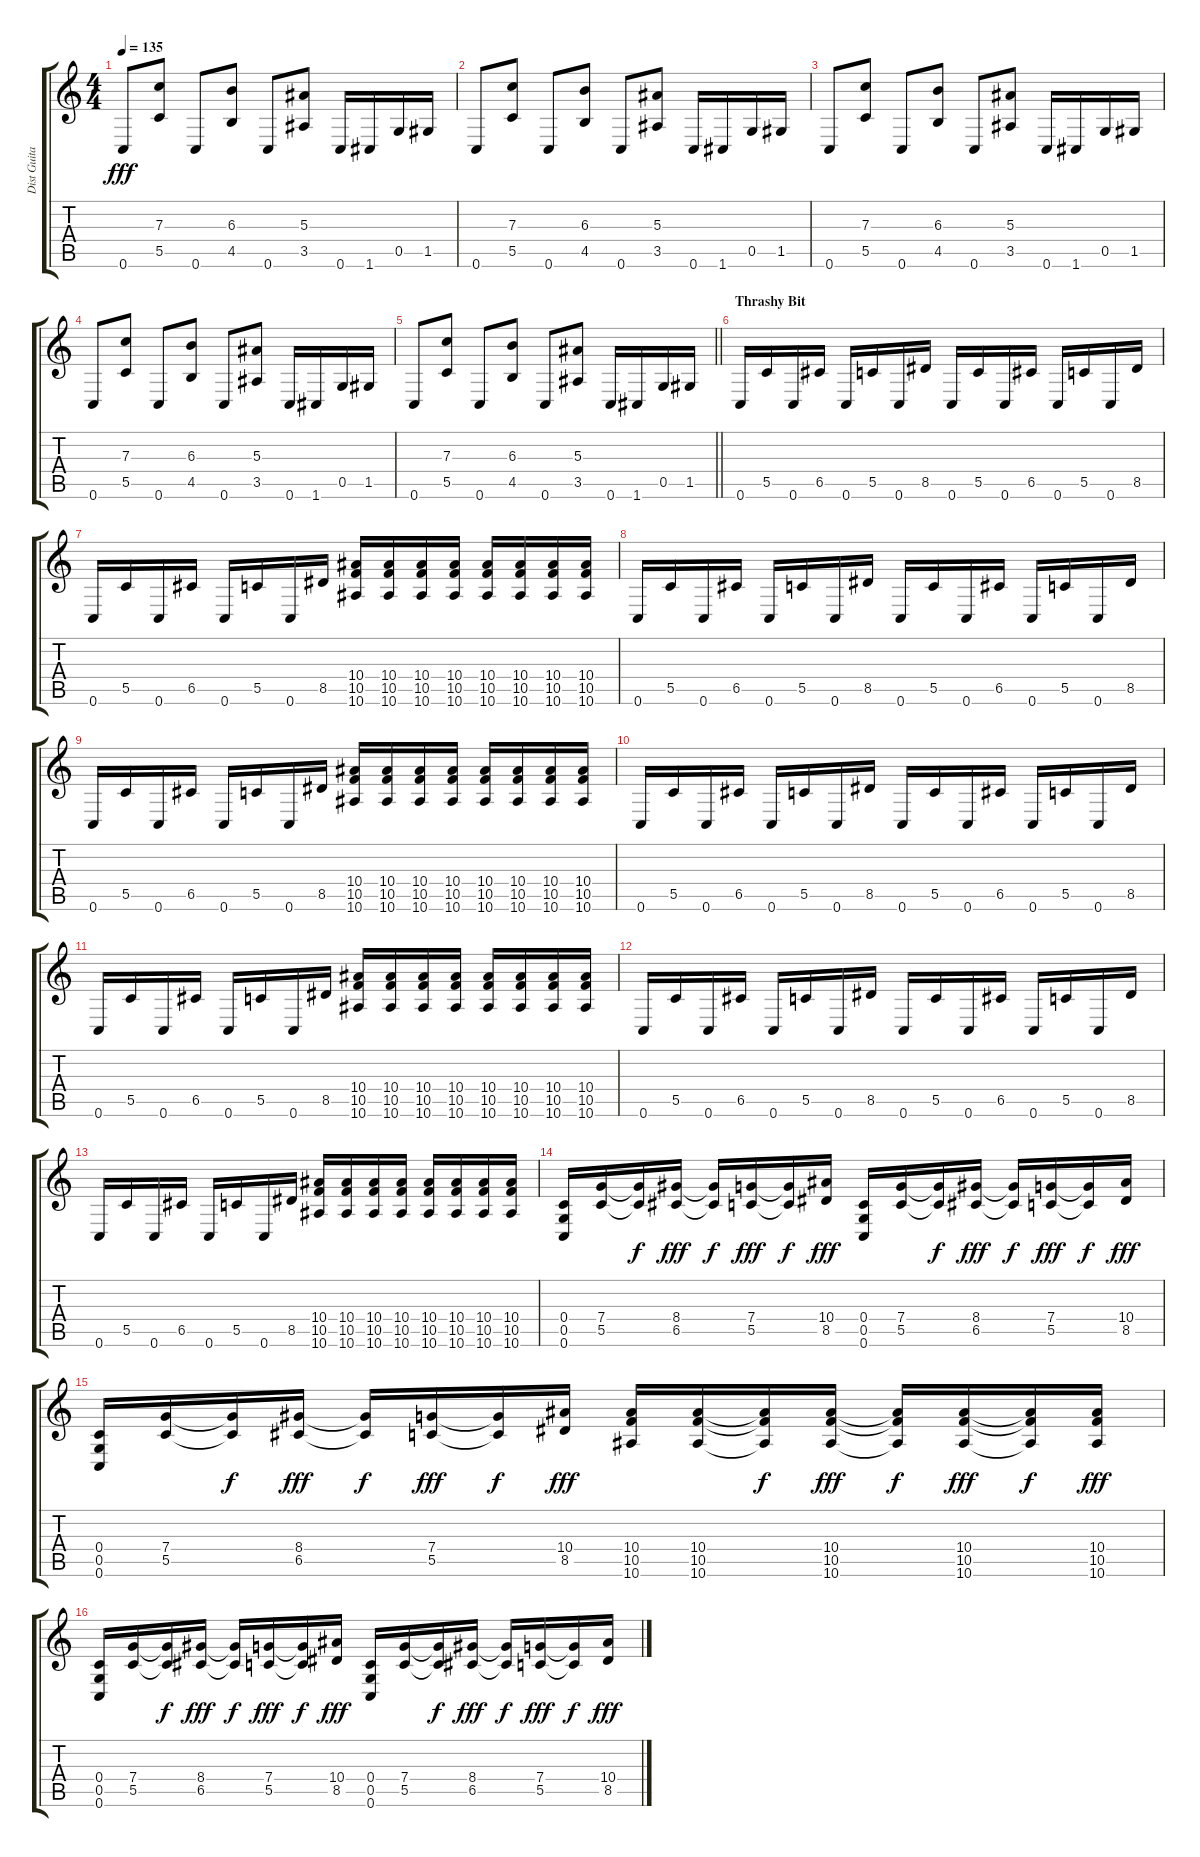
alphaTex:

\track ("Dist Guitar 2" "Dist Guita") {instrument distortionguitar}
\staff {score tabs}
\tuning (D4 A3 F3 C3 G2 C2) {hide}
\ts (4 4)
\tempo 135
\clef g2
\ks c
0.6.8{dy fff} (7.3 5.5).8 0.6.8 (6.3 4.5).8 0.6.8 (5.3 3.5).8 0.6.16 1.6.16 0.5.16 1.5.16 |
0.6.8 (7.3 5.5).8 0.6.8 (6.3 4.5).8 0.6.8 (5.3 3.5).8 0.6.16 1.6.16 0.5.16 1.5.16 |
0.6.8 (7.3 5.5).8 0.6.8 (6.3 4.5).8 0.6.8 (5.3 3.5).8 0.6.16 1.6.16 0.5.16 1.5.16 |
0.6.8 (7.3 5.5).8 0.6.8 (6.3 4.5).8 0.6.8 (5.3 3.5).8 0.6.16 1.6.16 0.5.16 1.5.16 |
\barLineRight lightlight
0.6.8 (7.3 5.5).8 0.6.8 (6.3 4.5).8 0.6.8 (5.3 3.5).8 0.6.16 1.6.16 0.5.16 1.5.16 |
\section ("" "Thrashy Bit")
0.6.16 5.5.16 0.6.16 6.5.16 0.6.16 5.5.16 0.6.16 8.5.16 0.6.16 5.5.16 0.6.16 6.5.16 0.6.16 5.5.16 0.6.16 8.5.16 |
0.6.16 5.5.16 0.6.16 6.5.16 0.6.16 5.5.16 0.6.16 8.5.16 (10.4 10.5 10.6).16 (10.4 10.5 10.6).16 (10.4 10.5 10.6).16 (10.4 10.5 10.6).16 (10.4 10.5 10.6).16 (10.4 10.5 10.6).16 (10.4 10.5 10.6).16 (10.4 10.5 10.6).16 |
0.6.16 5.5.16 0.6.16 6.5.16 0.6.16 5.5.16 0.6.16 8.5.16 0.6.16 5.5.16 0.6.16 6.5.16 0.6.16 5.5.16 0.6.16 8.5.16 |
0.6.16 5.5.16 0.6.16 6.5.16 0.6.16 5.5.16 0.6.16 8.5.16 (10.4 10.5 10.6).16 (10.4 10.5 10.6).16 (10.4 10.5 10.6).16 (10.4 10.5 10.6).16 (10.4 10.5 10.6).16 (10.4 10.5 10.6).16 (10.4 10.5 10.6).16 (10.4 10.5 10.6).16 |
0.6.16 5.5.16 0.6.16 6.5.16 0.6.16 5.5.16 0.6.16 8.5.16 0.6.16 5.5.16 0.6.16 6.5.16 0.6.16 5.5.16 0.6.16 8.5.16 |
0.6.16 5.5.16 0.6.16 6.5.16 0.6.16 5.5.16 0.6.16 8.5.16 (10.4 10.5 10.6).16 (10.4 10.5 10.6).16 (10.4 10.5 10.6).16 (10.4 10.5 10.6).16 (10.4 10.5 10.6).16 (10.4 10.5 10.6).16 (10.4 10.5 10.6).16 (10.4 10.5 10.6).16 |
0.6.16 5.5.16 0.6.16 6.5.16 0.6.16 5.5.16 0.6.16 8.5.16 0.6.16 5.5.16 0.6.16 6.5.16 0.6.16 5.5.16 0.6.16 8.5.16 |
0.6.16 5.5.16 0.6.16 6.5.16 0.6.16 5.5.16 0.6.16 8.5.16 (10.4 10.5 10.6).16 (10.4 10.5 10.6).16 (10.4 10.5 10.6).16 (10.4 10.5 10.6).16 (10.4 10.5 10.6).16 (10.4 10.5 10.6).16 (10.4 10.5 10.6).16 (10.4 10.5 10.6).16 |
(0.4 0.5 0.6).16 (7.4 5.5).16 (7.4{t} 5.5{t}).16{dy f} (8.4 6.5).16{dy fff} (8.4{t} 6.5{t}).16{dy f} (7.4 5.5).16{dy fff} (7.4{t} 5.5{t}).16{dy f} (10.4 8.5).16{dy fff} (0.4 0.5 0.6).16 (7.4 5.5).16 (7.4{t} 5.5{t}).16{dy f} (8.4 6.5).16{dy fff} (8.4{t} 6.5{t}).16{dy f} (7.4 5.5).16{dy fff} (7.4{t} 5.5{t}).16{dy f} (10.4 8.5).16{dy fff} |
(0.4 0.5 0.6).16 (7.4 5.5).16 (7.4{t} 5.5{t}).16{dy f} (8.4 6.5).16{dy fff} (8.4{t} 6.5{t}).16{dy f} (7.4 5.5).16{dy fff} (7.4{t} 5.5{t}).16{dy f} (10.4 8.5).16{dy fff} (10.4 10.5 10.6).16 (10.4 10.5 10.6).16 (10.4{t} 10.5{t} 10.6{t}).16{dy f} (10.4 10.5 10.6).16{dy fff} (10.4{t} 10.5{t} 10.6{t}).16{dy f} (10.4 10.5 10.6).16{dy fff} (10.4{t} 10.5{t} 10.6{t}).16{dy f} (10.4 10.5 10.6).16{dy fff} |
(0.4 0.5 0.6).16 (7.4 5.5).16 (7.4{t} 5.5{t}).16{dy f} (8.4 6.5).16{dy fff} (8.4{t} 6.5{t}).16{dy f} (7.4 5.5).16{dy fff} (7.4{t} 5.5{t}).16{dy f} (10.4 8.5).16{dy fff} (0.4 0.5 0.6).16 (7.4 5.5).16 (7.4{t} 5.5{t}).16{dy f} (8.4 6.5).16{dy fff} (8.4{t} 6.5{t}).16{dy f} (7.4 5.5).16{dy fff} (7.4{t} 5.5{t}).16{dy f} (10.4 8.5).16{dy fff}
